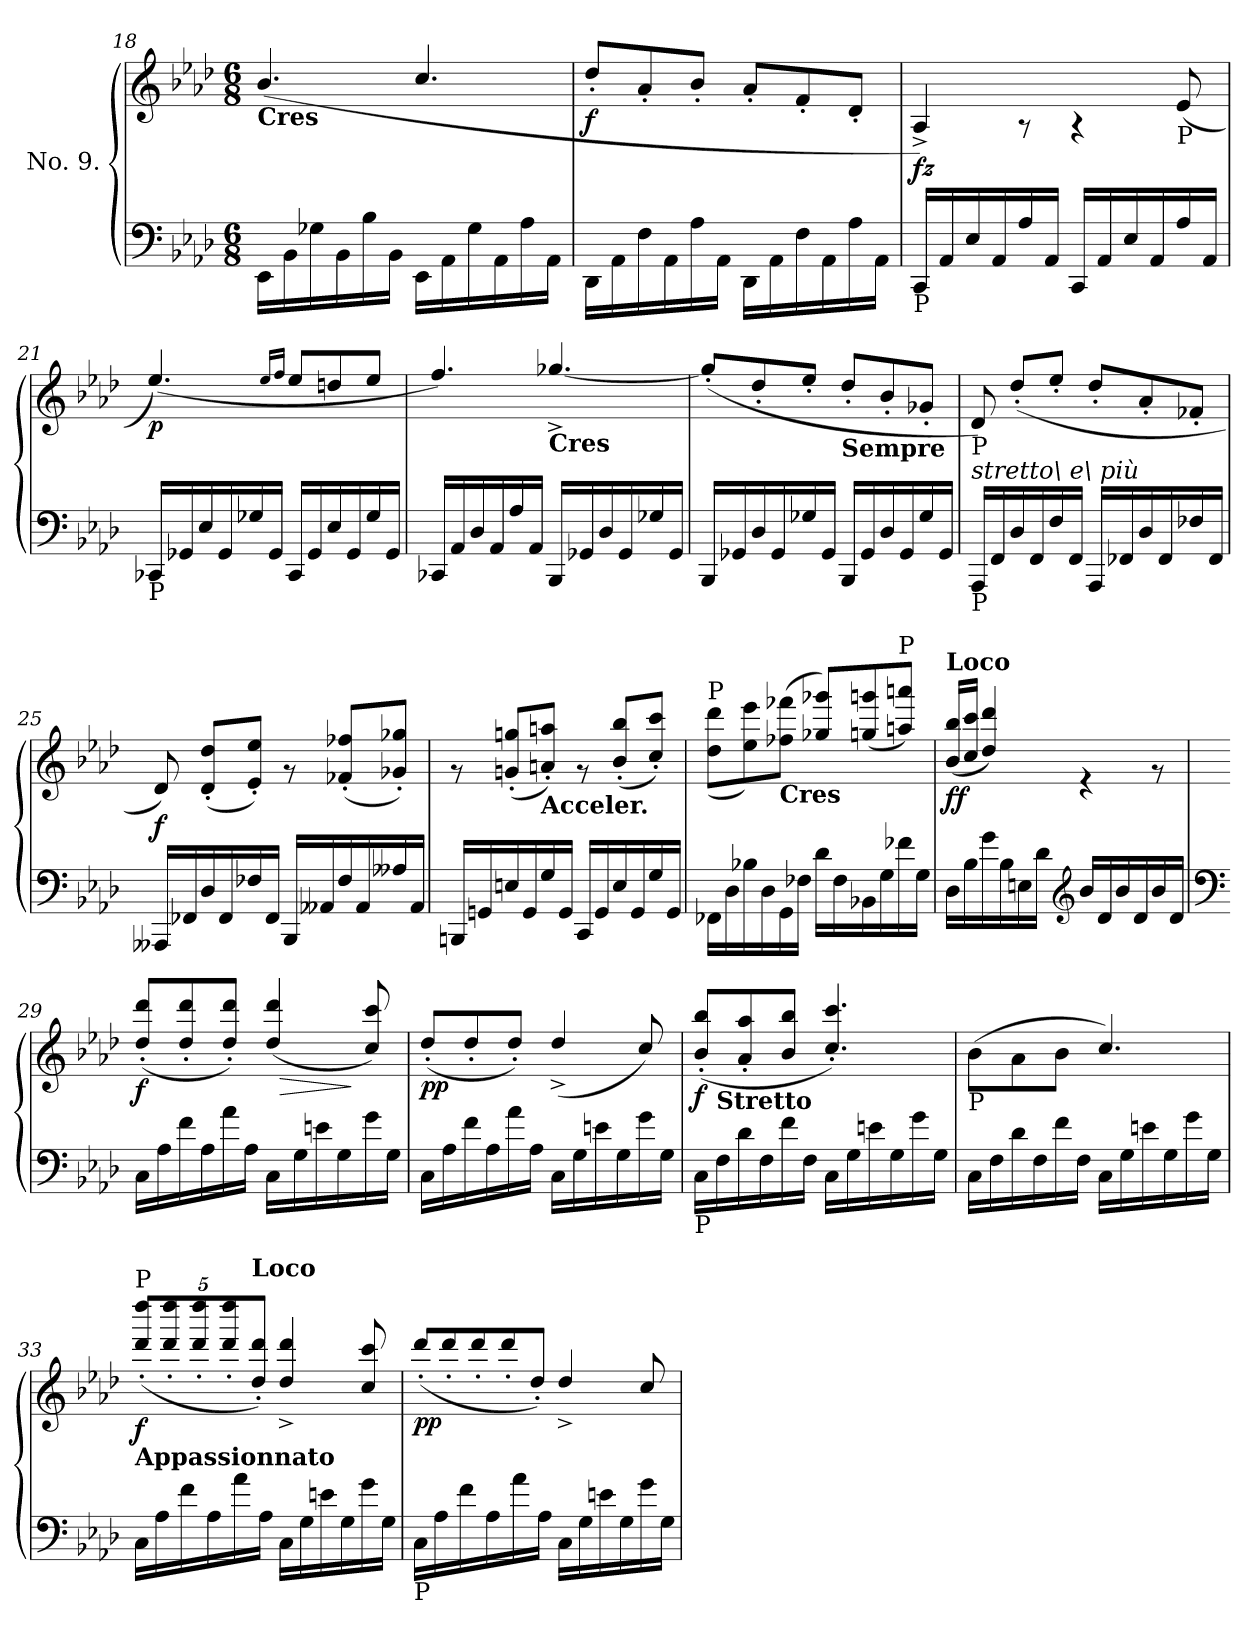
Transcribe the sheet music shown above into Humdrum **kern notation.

**kern	**kern	**dynam
*part1	*part1	*part1
*staff2	*staff1	*staff1/2
*I"No. 9.	*	*
!!LO:PB:g=z
*clefF4	*clefG2	*
*k[b-e-a-d-]	*k[b-e-a-d-]	*
*f:	*f:	*
*M6/8	*M6/8	*
=18	=18	=18
*	*^	*
!	!LO:TX:b:B:t=Cres	!	!
16EE-\LL	2.ryy	(>4.b-/	.
16BB-\	.	.	.
16G-X\	.	.	.
16BB-\	.	.	.
16B-\	.	.	.
16BB-\JJ	.	.	.
16EE-\LL	.	4.cc/	.
16AA-\	.	.	.
16G-\	.	.	.
16AA-\	.	.	.
16A-\	.	.	.
16AA-\JJ	.	.	.
=19	=19	=19	=19
!	!	!	!LO:DY:b
16DD-\LL	2.ryy	8dd-'/L	f
16AA-\	.	.	.
16F\	.	8a-'/	.
16AA-\	.	.	.
16A-\	.	8b-'/J	.
16AA-\JJ	.	.	.
16DD-\LL	.	8a-'/L	.
16AA-\	.	.	.
16F\	.	8f'/	.
16AA-\	.	.	.
16A-\	.	8d-'/J	.
16AA-\JJ	.	.	.
=20	=20	=20	=20
!LO:TX:b:t=P	!	!	!
!	!	!	!LO:DY:b
16CC/LL	2.ryy	4A-^/)	fz
16AA-/	.	.	.
16E-/	.	.	.
16AA-/	.	.	.
16A-/	.	8r	.
16AA-/JJ	.	.	.
16CC/LL	.	4r	.
16AA-/	.	.	.
16E-/	.	.	.
16AA-/	.	.	.
!	!	!LO:TX:b:t=P	!
16A-/	.	(<8e-/	.
16AA-/JJ	.	.	.
!!LO:LB:g=z	!!
=21	=21	=21	=21
!LO:TX:b:t=P	!	!	!
!	!	!	!LO:DY:b
16CC-X/LL	2.ryy	(>4.ee-/)	p
16GG-X/	.	.	.
16E-/	.	.	.
16GG-/	.	.	.
16G-X/	.	.	.
16GG-/JJ	.	.	.
.	.	16qee-/LL	.
.	.	16qff/JJ	.
16CC-/LL	.	8ee-/L	.
16GG-/	.	.	.
16E-/	.	8ddn/	.
16GG-/	.	.	.
16G-/	.	8ee-/J	.
16GG-/JJ	.	.	.
=22	=22	=22	=22
16CC-X/LL	2.ryy	4.ff/)	.
16AA-/	.	.	.
16D-/	.	.	.
16AA-/	.	.	.
16A-/	.	.	.
16AA-/JJ	.	.	.
!	!	!LO:TX:b:B:t=Cres	!
16BBB-/LL	.	[4.gg-X^/	.
16GG-X/	.	.	.
16D-/	.	.	.
16GG-/	.	.	.
16G-X/	.	.	.
16GG-/JJ	.	.	.
=23	=23	=23	=23
16BBB-/LL	2.ryy	(>8gg-'/L]	.
16GG-X/	.	.	.
16D-/	.	8dd-'/	.
16GG-/	.	.	.
16G-X/	.	8ee-'/J	.
16GG-/JJ	.	.	.
!	!	!LO:TX:b:B:t=Sempre	!
16BBB-/LL	.	8dd-'/L	.
16GG-/	.	.	.
16D-/	.	8b-'/	.
16GG-/	.	.	.
16G-/	.	8g-X'/J	.
16GG-/JJ	.	.	.
!!LO:LB:g=z	!!
=24	=24	=24	=24
!	!LO:TX:b:t=P	!	!
!	!LO:TX:b:i:t=stretto\ e\ più	!	!
!LO:TX:b:t=P	!	!	!
16AAA-/LL	2.ryy	8d-/)	.
16FF/	.	.	.
16D-/	.	(>8dd-'/L	.
16FF/	.	.	.
16F/	.	8ee-'/J	.
16FF/JJ	.	.	.
16AAA-/LL	.	8dd-'/L	.
16FF-X/	.	.	.
16D-/	.	8a-'/	.
16FF-/	.	.	.
16F-X/	.	8f-X'/J	.
16FF-/JJ	.	.	.
=25	=25	=25	=25
!	!	!	!LO:DY:b
16AAA--X/LL	2.ryy	8d-/)	f
16FF-X/	.	.	.
16D-/	.	(>8d-/' 8dd-/'L	.
16FF-/	.	.	.
16F-X/	.	8e-/' 8ee-/'J)	.
16FF-/JJ	.	.	.
16BBB-/LL	.	8r	.
16AA--X/	.	.	.
16F-/	.	(>8f-X/' 8ff-X/'L	.
16AA--/	.	.	.
16A--X/	.	8g-X/' 8gg-X/'J)	.
16AA--/JJ	.	.	.
=26	=26	=26	=26
16BBBn/LL	2.ryy	8r	.
16GGn/	.	.	.
16En/	.	(>8gn/' 8ggn/'L	.
16GG/	.	.	.
!	!	!LO:TX:b:B:t=Acceler.	!
16G/	.	8an/' 8aan/'J)	.
16GG/JJ	.	.	.
16CC/LL	.	8r	.
16GG/	.	.	.
16E/	.	(>8b-/' 8bb-/'L	.
16GG/	.	.	.
16G/	.	8cc/' 8ccc/'J)	.
16GG/JJ	.	.	.
!!LO:LB:g=z	!!
=27	=27	=27	=27
!	!LO:TX:a:t=P	!	!
16FF-X\LL	2.ryy	(>8dd-\ 8ddd-\L	.
16D-\	.	.	.
16B-X\	.	8ee-\ 8eee-\)	.
16D-\	.	.	.
!	!	!LO:TX:b:B:t=Cres	!
16GG\	.	(>8ff-X\ 8fff-X\J	.
16F-X\JJ	.	.	.
16d-\LL	.	8gg-X/ 8ggg-X/L)	.
16F-\	.	.	.
16BB-X\	.	(>8ggn/ 8gggn/	.
16G\	.	.	.
!	!	!LO:TX:a:t=P	!
16f-X\	.	8aan/ 8aaan/J)	.
16G\JJ	.	.	.
=28	=28	=28	=28
!	!LO:TX:a:B:t=Loco	!	!
!	!	!	!LO:DY:b
16D-\LL	2.ryy	(>16b-/ 16bb-/LL	ff
16B-\	.	16cc/ 16ccc/JJ	.
16g\	.	4dd-/ 4ddd-/)	.
16B-\	.	.	.
16En\	.	.	.
16d-\JJ	.	.	.
*clefG2	*	*	*
16b-/LL	.	4r	.
16d-/	.	.	.
16b-/	.	.	.
16d-/	.	.	.
16b-/	.	8r	.
16d-/JJ	.	.	.
*	*v	*v	*
=29	=29	=29
*clefF4	*	*
*	*^	*
*	*	*^	*
!	!	!	!	!LO:DY:b
16C\LL	4ryy	2ryy	(>8dd-/' 8ddd-/'L	f
16A-\	.	.	.	.
16f\	.	.	8dd-/' 8ddd-/'	.
16A-\	.	.	.	.
16a-\	8ryy	.	8dd-/' 8ddd-/'J)	.
16A-\JJ	.	.	.	.
16C\LL	32ryy	.	(>4dd-/ 4ddd-/	.
!	!	!	!	!LO:HP:b
.	32ryy	.	.	>
16G\	16ryy	.	.	.
16en\	4ryy	16ryy	.	.
16G\	.	32ryy	.	.
.	.	32ryy	.	]
16g\	.	8ryy	8cc/ 8ccc/)	.
16G\JJ	.	.	.	.
*	*	*v	*v	*
!!LO:LB:g=z
=30	=30	=30	=30
!	!	!	!LO:DY:b
16C\LL	2.ryy	(>8dd-'/L	pp
16A-\	.	.	.
16f\	.	8dd-'/	.
16A-\	.	.	.
16a-\	.	8dd-'/J)	.
16A-\JJ	.	.	.
16C\LL	.	(>4dd-^/	.
16G\	.	.	.
16en\	.	.	.
16G\	.	.	.
16g\	.	8cc/)	.
16G\JJ	.	.	.
=31	=31	=31	=31
!LO:TX:b:t=P	!	!	!
!	!	!	!LO:DY:b
16C\LL	2.ryy	(>8b-/' 8bb-/'L	f
!LO:TX:a:B:t=Stretto	!	!	!
16F\	.	.	.
16d-\	.	8a-/' 8aa-/'	.
16F\	.	.	.
16f\	.	8b-/ 8bb-/J	.
16F\JJ	.	.	.
16C\LL	.	4.cc/' 4.ccc/')	.
16G\	.	.	.
16en\	.	.	.
16G\	.	.	.
16g\	.	.	.
16G\JJ	.	.	.
=32	=32	=32	=32
!	!LO:TX:b:t=P	!	!
!	!	!	!LO:DY:b
!	!	!	!LO:DY:n=1:b
16C\LL	2.ryy	(>8b-\L	pp f
16F\	.	.	.
16d-\	.	8a-\	.
16F\	.	.	.
16f\	.	8b-\J	.
16F\JJ	.	.	.
16C\LL	.	4.cc/)	.
16G\	.	.	.
16en\	.	.	.
16G\	.	.	.
16g\	.	.	.
16G\JJ	.	.	.
!!LO:PB:g=z	!!
=33	=33	=33	=33
*	*	*Xbrackettup	*
!	!LO:TX:a:t=P	!	!
!LO:TX:a:B:t=Appassionnato	!	!	!
!	!	!	!LO:DY:b
16C\LL	2.ryy	(>40%3ddd-/' 40%3dddd-/'LL	f
16A-\	.	.	.
.	.	40%3ddd-/' 40%3dddd-/'	.
16f\	.	.	.
.	.	40%3ddd-/' 40%3dddd-/'	.
16A-\	.	.	.
.	.	40%3ddd-/' 40%3dddd-/'	.
16a-\	.	.	.
!	!	!LO:TX:a:B:t=Loco	!
.	.	40%3dd-/' 40%3ddd-/'JJ)	.
16A-\JJ	.	.	.
16C\LL	.	4dd-/^ 4ddd-/^	.
16G\	.	.	.
16en\	.	.	.
16G\	.	.	.
16g\	.	8cc/ 8ccc/	.
16G\JJ	.	.	.
=34	=34	=34	=34
*	*	*Xtuplet	*
!LO:TX:b:t=P	!	!	!
!	!	!	!LO:DY:b
16C\LL	2.ryy	(>40%3ddd-'/LL	pp
16A-\	.	.	.
.	.	40%3ddd-'/	.
16f\	.	.	.
.	.	40%3ddd-'/	.
16A-\	.	.	.
.	.	40%3ddd-'/	.
16a-\	.	.	.
.	.	40%3dd-'/JJ)	.
16A-\JJ	.	.	.
16C\LL	.	4dd-^/	.
16G\	.	.	.
16en\	.	.	.
16G\	.	.	.
16g\	.	8cc/	.
16G\JJ	.	.	.
*	*v	*v	*
=	=	=
*-	*-	*-
